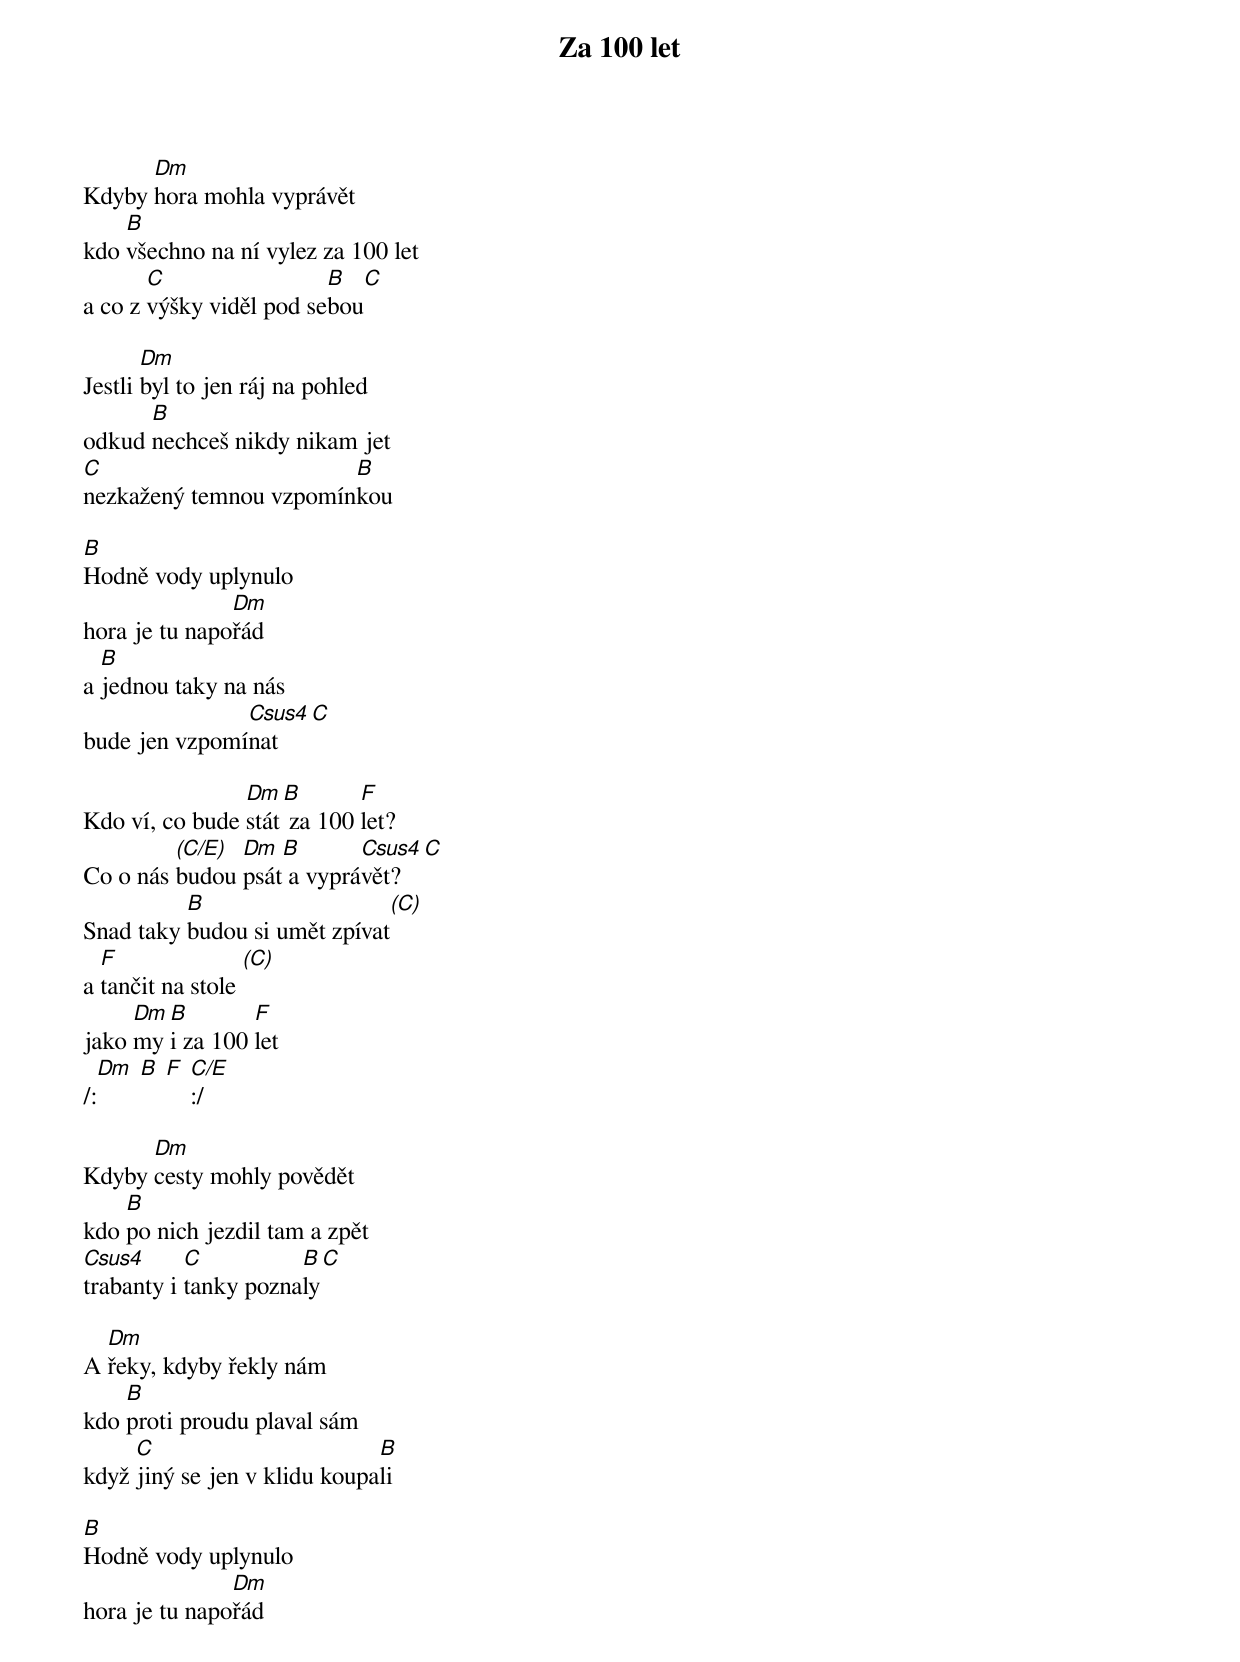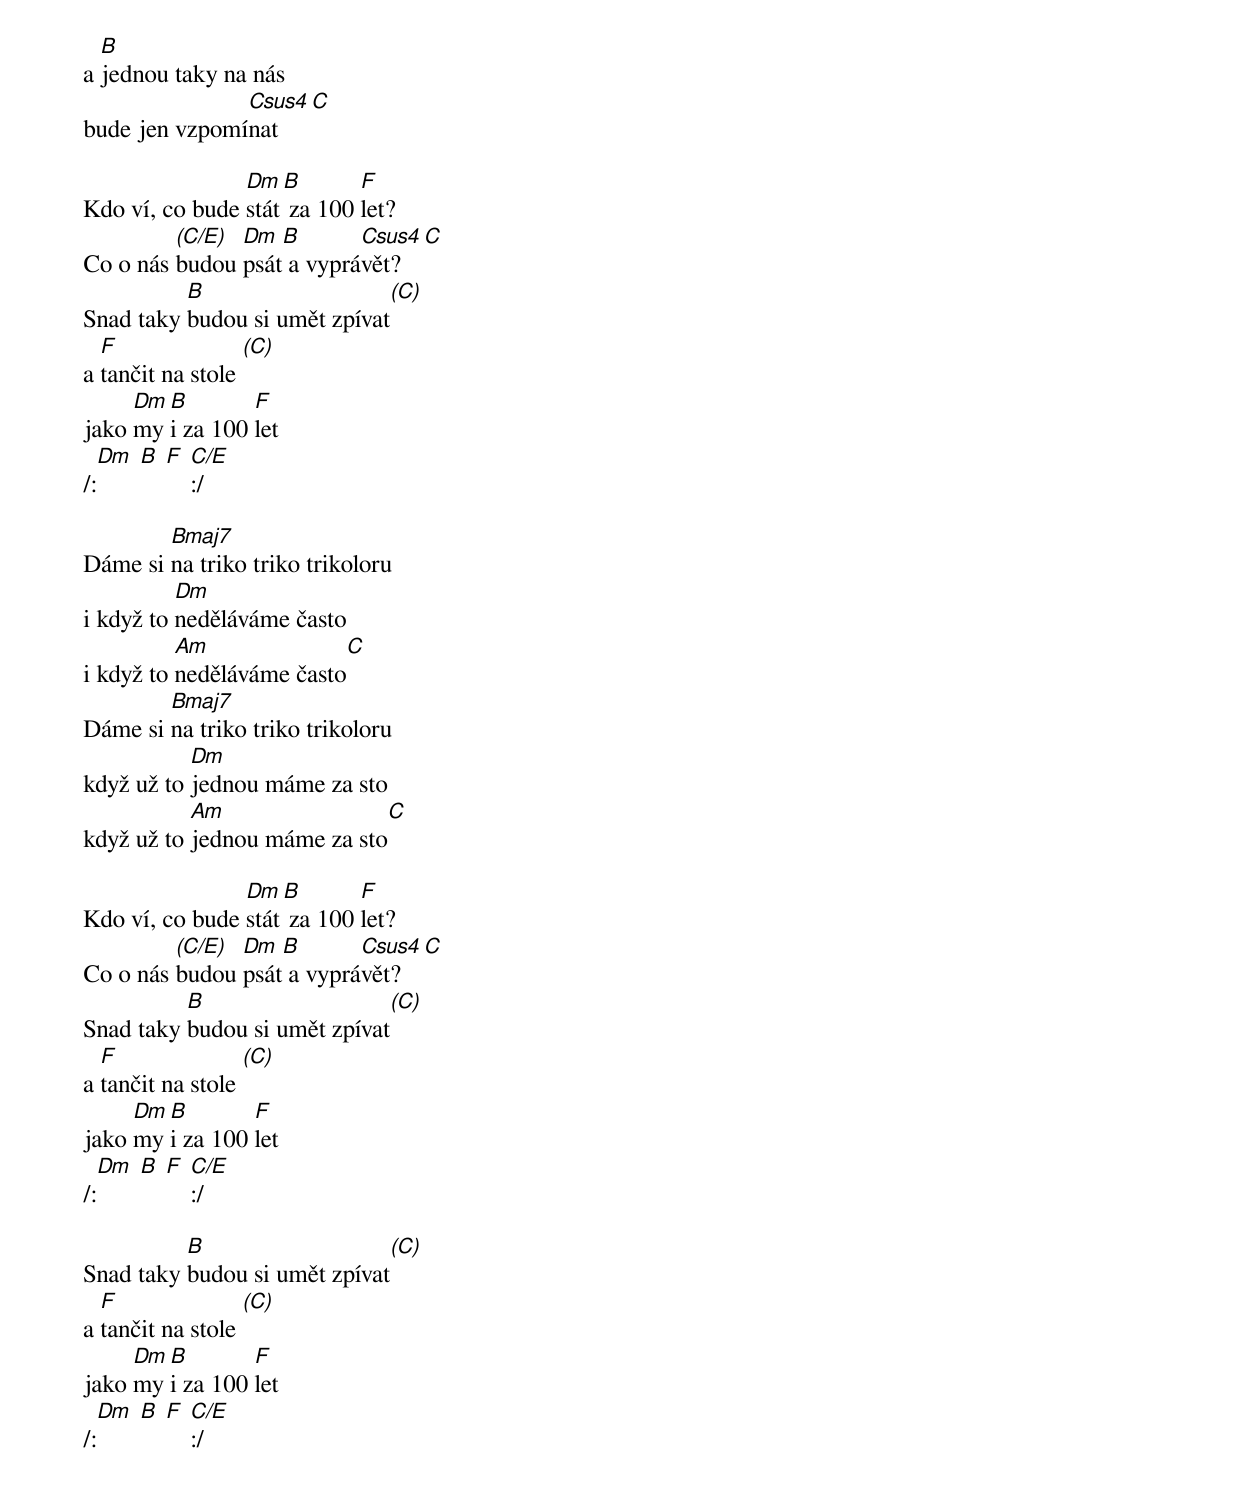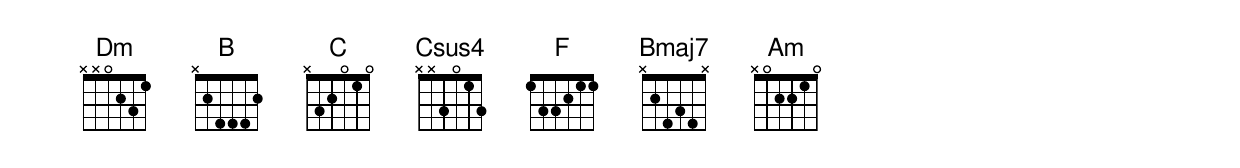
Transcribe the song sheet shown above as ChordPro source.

{title: Za 100 let}
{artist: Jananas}
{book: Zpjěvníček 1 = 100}

Kdyby [Dm]hora mohla vyprávět
kdo [B]všechno na ní vylez za 100 let
a co z [C]výšky viděl pod se[B]bou[C]

Jestli [Dm]byl to jen ráj na pohled
odkud [B]nechceš nikdy nikam jet
[C]nezkažený temnou vzpomín[B]kou

[B]Hodně vody uplynulo
hora je tu napo[Dm]řád
a [B]jednou taky na nás
bude jen vzpomí[Csus4]nat[C]

Kdo ví, co bude [Dm]stát[B] za 100 [F]let?
Co o nás [(C/E)]budou [Dm]psát[B] a vyprá[Csus4]vět?[C]
Snad taky [B]budou si umět zpívat[(C)]
a [F]tančit na stole [(C)]
jako [Dm]my [B]i za 100 [F]let
/:[Dm] [B] [F] [C/E]:/

Kdyby [Dm]cesty mohly povědět
kdo [B]po nich jezdil tam a zpět
[Csus4]trabanty i [C]tanky pozna[B]ly[C]

A [Dm]řeky, kdyby řekly nám
kdo [B]proti proudu plaval sám
když [C]jiný se jen v klidu koupa[B]li

[B]Hodně vody uplynulo
hora je tu napo[Dm]řád
a [B]jednou taky na nás
bude jen vzpomí[Csus4]nat[C]

Kdo ví, co bude [Dm]stát[B] za 100 [F]let?
Co o nás [(C/E)]budou [Dm]psát[B] a vyprá[Csus4]vět?[C]
Snad taky [B]budou si umět zpívat[(C)]
a [F]tančit na stole [(C)]
jako [Dm]my [B]i za 100 [F]let
/:[Dm] [B] [F] [C/E]:/

Dáme si [Bmaj7]na triko triko trikoloru
i když to [Dm]neděláváme často
i když to [Am]neděláváme často[C]
Dáme si [Bmaj7]na triko triko trikoloru
když už to [Dm]jednou máme za sto
když už to [Am]jednou máme za sto[C]

Kdo ví, co bude [Dm]stát[B] za 100 [F]let?
Co o nás [(C/E)]budou [Dm]psát[B] a vyprá[Csus4]vět?[C]
Snad taky [B]budou si umět zpívat[(C)]
a [F]tančit na stole [(C)]
jako [Dm]my [B]i za 100 [F]let
/:[Dm] [B] [F] [C/E]:/

Snad taky [B]budou si umět zpívat[(C)]
a [F]tančit na stole [(C)]
jako [Dm]my [B]i za 100 [F]let
/:[Dm] [B] [F] [C/E]:/
